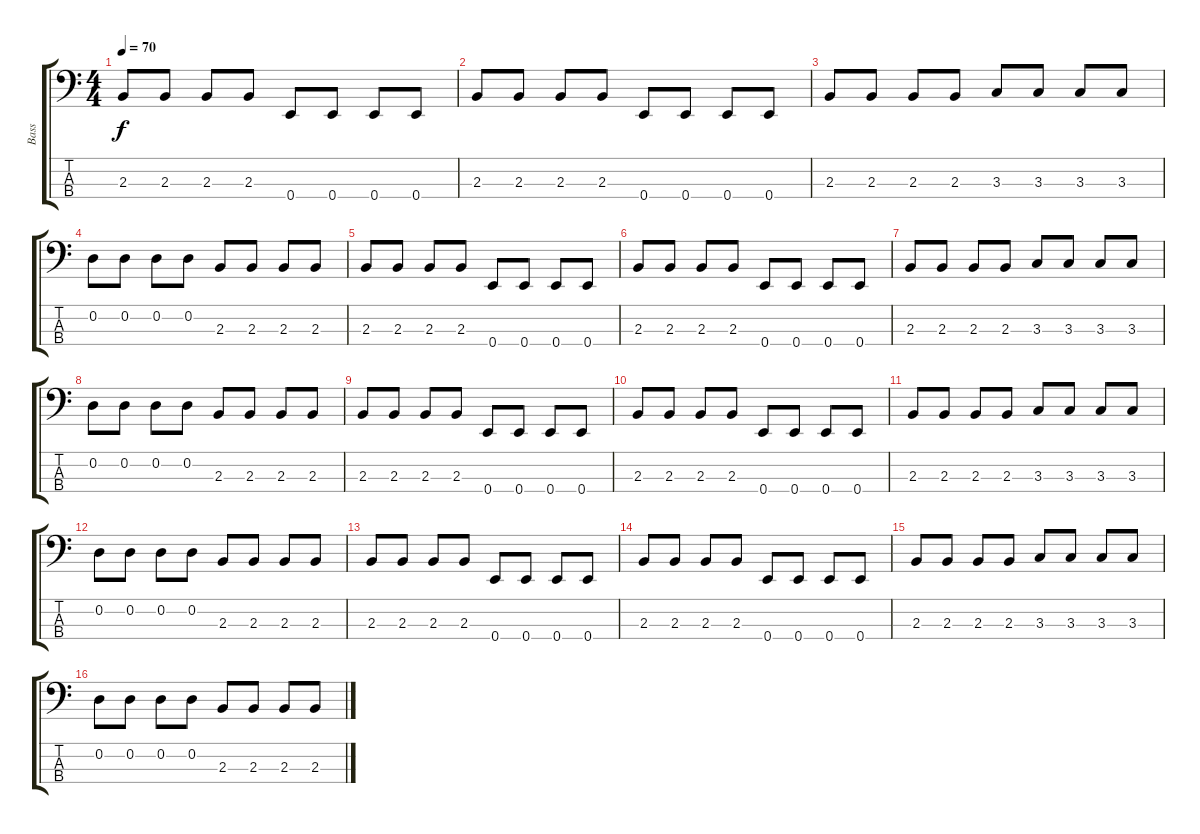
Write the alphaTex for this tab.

\track ("Bass" "Bass") {instrument electricbassfinger}
\staff {score tabs}
\tuning (G2 D2 A1 E1) {hide}
\ts (4 4)
\tempo 70
\clef f4
\ks c
2.3.8{dy f} 2.3.8 2.3.8 2.3.8 0.4.8 0.4.8 0.4.8 0.4.8 |
2.3.8 2.3.8 2.3.8 2.3.8 0.4.8 0.4.8 0.4.8 0.4.8 |
2.3.8 2.3.8 2.3.8 2.3.8 3.3.8 3.3.8 3.3.8 3.3.8 |
0.2.8 0.2.8 0.2.8 0.2.8 2.3.8 2.3.8 2.3.8 2.3.8 |
2.3.8 2.3.8 2.3.8 2.3.8 0.4.8 0.4.8 0.4.8 0.4.8 |
2.3.8 2.3.8 2.3.8 2.3.8 0.4.8 0.4.8 0.4.8 0.4.8 |
2.3.8 2.3.8 2.3.8 2.3.8 3.3.8 3.3.8 3.3.8 3.3.8 |
0.2.8 0.2.8 0.2.8 0.2.8 2.3.8 2.3.8 2.3.8 2.3.8 |
2.3.8 2.3.8 2.3.8 2.3.8 0.4.8 0.4.8 0.4.8 0.4.8 |
2.3.8 2.3.8 2.3.8 2.3.8 0.4.8 0.4.8 0.4.8 0.4.8 |
2.3.8 2.3.8 2.3.8 2.3.8 3.3.8 3.3.8 3.3.8 3.3.8 |
0.2.8 0.2.8 0.2.8 0.2.8 2.3.8 2.3.8 2.3.8 2.3.8 |
2.3.8 2.3.8 2.3.8 2.3.8 0.4.8 0.4.8 0.4.8 0.4.8 |
2.3.8 2.3.8 2.3.8 2.3.8 0.4.8 0.4.8 0.4.8 0.4.8 |
2.3.8 2.3.8 2.3.8 2.3.8 3.3.8 3.3.8 3.3.8 3.3.8 |
0.2.8 0.2.8 0.2.8 0.2.8 2.3.8 2.3.8 2.3.8 2.3.8
